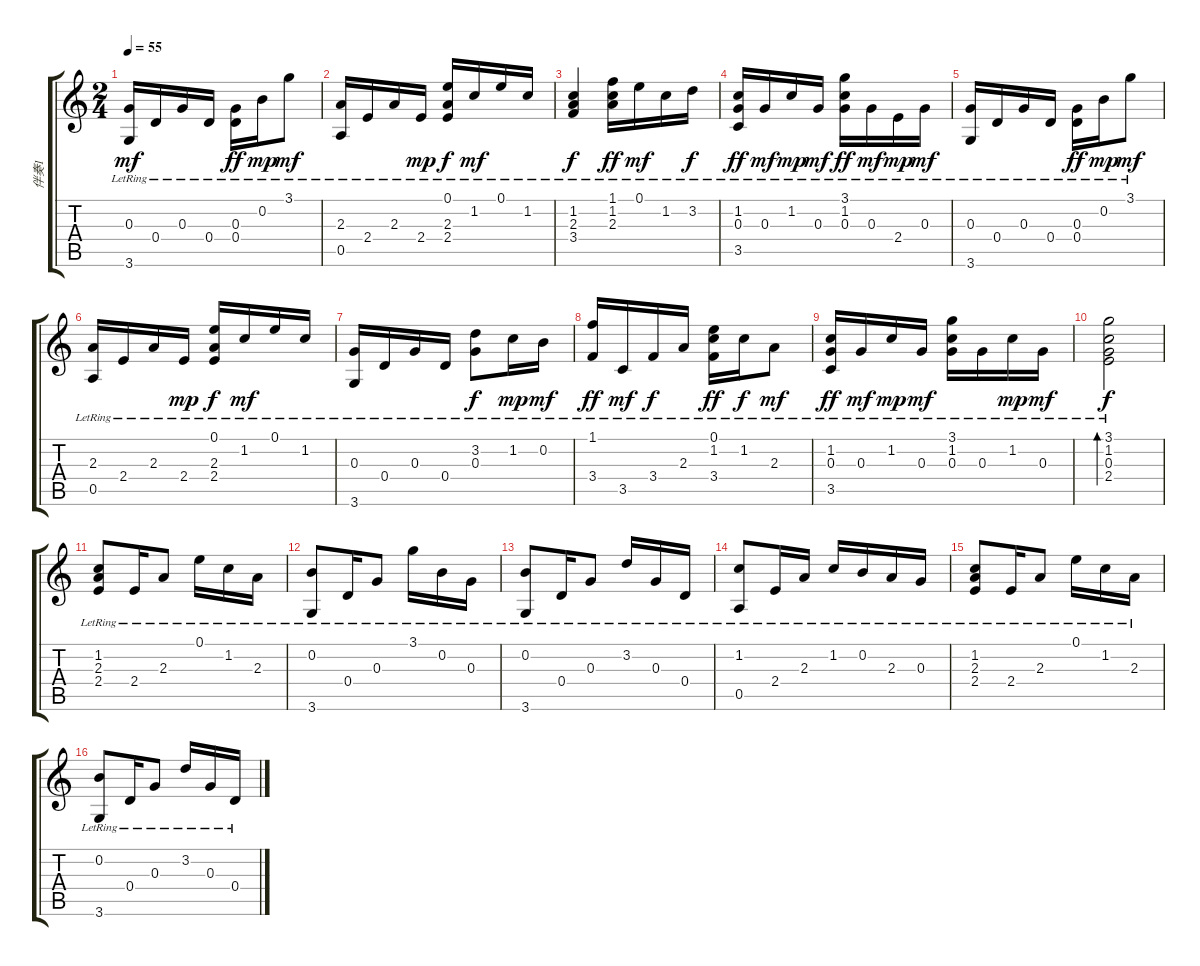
\track ("伴奏1" "伴奏1") {instrument acousticguitarnylon}
\staff {score tabs}
\tuning (E4 B3 G3 D3 A2 E2) {hide}
\ts (2 4)
\tempo 55
\clef g2
\ks c
(0.3{lr} 3.6{lr}).16{dy mf} 0.4{lr}.16 0.3{lr}.16 0.4{lr}.16 (0.3{lr} 0.4{lr}).16{dy ff} 0.2{lr}.16{dy mp} 3.1{lr}.8{dy mf} |
(2.3{lr} 0.5{lr}).16 2.4{lr}.16 2.3{lr}.16 2.4{lr}.16{dy mp} (0.1{lr} 2.3{lr} 2.4{lr}).16{dy f} 1.2{lr}.16{dy mf} 0.1{lr}.16 1.2{lr}.16 |
(1.2{lr} 2.3{lr} 3.4{lr}).4{dy f} (1.1{lr} 1.2{lr} 2.3{lr}).16{dy ff} 0.1{lr}.16{dy mf} 1.2{lr}.16 3.2{lr}.16{dy f} |
(1.2{lr} 0.3{lr} 3.5{lr}).16{dy ff} 0.3{lr}.16{dy mf} 1.2{lr}.16{dy mp} 0.3{lr}.16{dy mf} (3.1{lr} 1.2{lr} 0.3{lr}).16{dy ff} 0.3{lr}.16{dy mf} 2.4{lr}.16{dy mp} 0.3{lr}.16{dy mf} |
(0.3{lr} 3.6{lr}).16 0.4{lr}.16 0.3{lr}.16 0.4{lr}.16 (0.3{lr} 0.4{lr}).16{dy ff} 0.2{lr}.16{dy mp} 3.1{lr}.8{dy mf} |
(2.3{lr} 0.5{lr}).16 2.4{lr}.16 2.3{lr}.16 2.4{lr}.16{dy mp} (0.1{lr} 2.3{lr} 2.4{lr}).16{dy f} 1.2{lr}.16{dy mf} 0.1{lr}.16 1.2{lr}.16 |
(0.3{lr} 3.6{lr}).16 0.4{lr}.16 0.3{lr}.16 0.4{lr}.16 (3.2{lr} 0.3{lr}).8{dy f} 1.2{lr}.16{dy mp} 0.2{lr}.16{dy mf} |
(1.1{lr} 3.4{lr}).16{dy ff} 3.5{lr}.16{dy mf} 3.4{lr}.16{dy f} 2.3{lr}.16 (0.1{lr} 1.2{lr} 3.4{lr}).16{dy ff} 1.2{lr}.16{dy f} 2.3{lr}.8{dy mf} |
(1.2{lr} 0.3{lr} 3.5{lr}).16{dy ff} 0.3{lr}.16{dy mf} 1.2{lr}.16{dy mp} 0.3{lr}.16{dy mf} (3.1{lr} 1.2{lr} 0.3{lr}).16 0.3{lr}.16 1.2{lr}.16{dy mp} 0.3{lr}.16{dy mf} |
(3.1{lr} 1.2{lr} 0.3{lr} 2.4{lr}).2{bd 240 dy f} |
(1.2{lr} 2.3{lr} 2.4{lr}).8 2.4{lr}.16 2.3{lr}.8 0.1{lr}.16 1.2{lr}.16 2.3{lr}.16 |
(0.2{lr} 3.6{lr}).8 0.4{lr}.16 0.3{lr}.8 3.1{lr}.16 0.2{lr}.16 0.3{lr}.16 |
(0.2{lr} 3.6{lr}).8 0.4{lr}.16 0.3{lr}.8 3.2{lr}.16 0.3{lr}.16 0.4{lr}.16 |
(1.2{lr} 0.5{lr}).8 2.4{lr}.16 2.3{lr}.16 1.2{lr}.16 0.2{lr}.16 2.3{lr}.16 0.3{lr}.16 |
(1.2{lr} 2.3{lr} 2.4{lr}).8 2.4{lr}.16 2.3{lr}.8 0.1{lr}.16 1.2{lr}.16 2.3{lr}.16 |
(0.2{lr} 3.6{lr}).8 0.4{lr}.16 0.3{lr}.8 3.2{lr}.16 0.3{lr}.16 0.4{lr}.16
